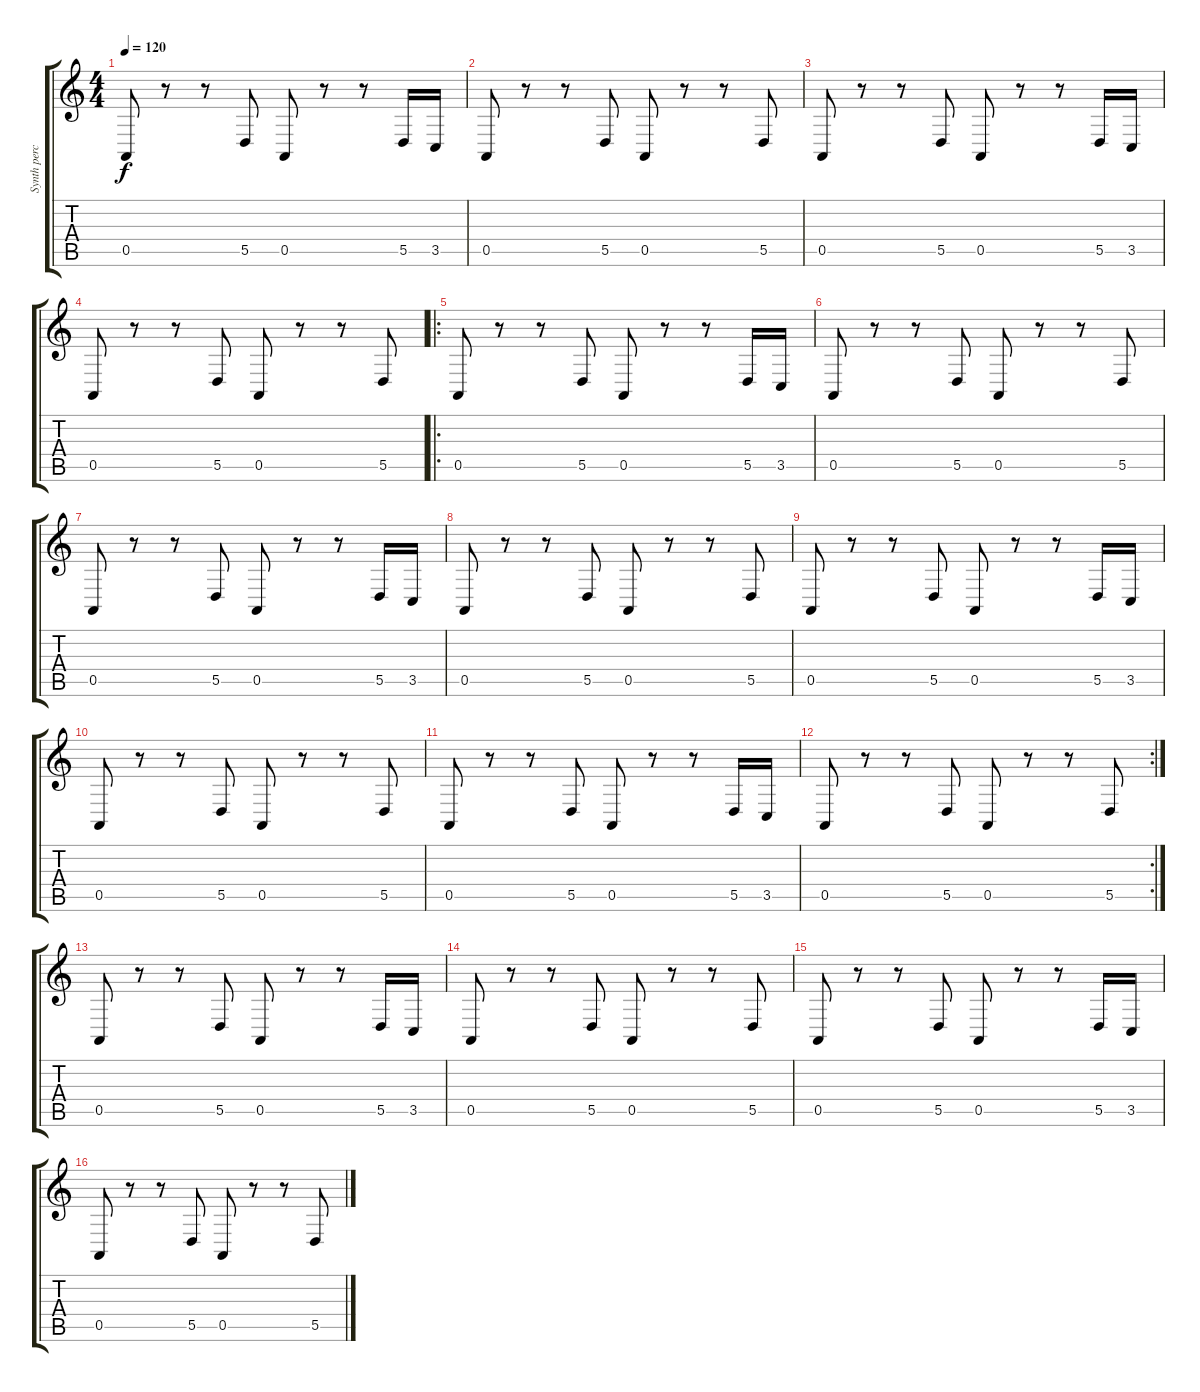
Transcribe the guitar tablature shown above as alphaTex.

\track ("Synth percs" "Synth perc") {instrument synthdrum}
\staff {score tabs}
\tuning (E4 B3 G3 D3 A2 E2) {hide}
\ts (4 4)
\tempo 120
\clef g2
\ks c
0.5.8{dy f} r.8 r.8 5.5.8 0.5.8 r.8 r.8 5.5.16 3.5.16 |
0.5.8 r.8 r.8 5.5.8 0.5.8 r.8 r.8 5.5.8 |
0.5.8 r.8 r.8 5.5.8 0.5.8 r.8 r.8 5.5.16 3.5.16 |
0.5.8 r.8 r.8 5.5.8 0.5.8 r.8 r.8 5.5.8 |
\ro
0.5.8 r.8 r.8 5.5.8 0.5.8 r.8 r.8 5.5.16 3.5.16 |
0.5.8 r.8 r.8 5.5.8 0.5.8 r.8 r.8 5.5.8 |
0.5.8 r.8 r.8 5.5.8 0.5.8 r.8 r.8 5.5.16 3.5.16 |
0.5.8 r.8 r.8 5.5.8 0.5.8 r.8 r.8 5.5.8 |
0.5.8 r.8 r.8 5.5.8 0.5.8 r.8 r.8 5.5.16 3.5.16 |
0.5.8 r.8 r.8 5.5.8 0.5.8 r.8 r.8 5.5.8 |
0.5.8 r.8 r.8 5.5.8 0.5.8 r.8 r.8 5.5.16 3.5.16 |
\rc 2
0.5.8 r.8 r.8 5.5.8 0.5.8 r.8 r.8 5.5.8 |
0.5.8 r.8 r.8 5.5.8 0.5.8 r.8 r.8 5.5.16 3.5.16 |
0.5.8 r.8 r.8 5.5.8 0.5.8 r.8 r.8 5.5.8 |
0.5.8 r.8 r.8 5.5.8 0.5.8 r.8 r.8 5.5.16 3.5.16 |
0.5.8 r.8 r.8 5.5.8 0.5.8 r.8 r.8 5.5.8
